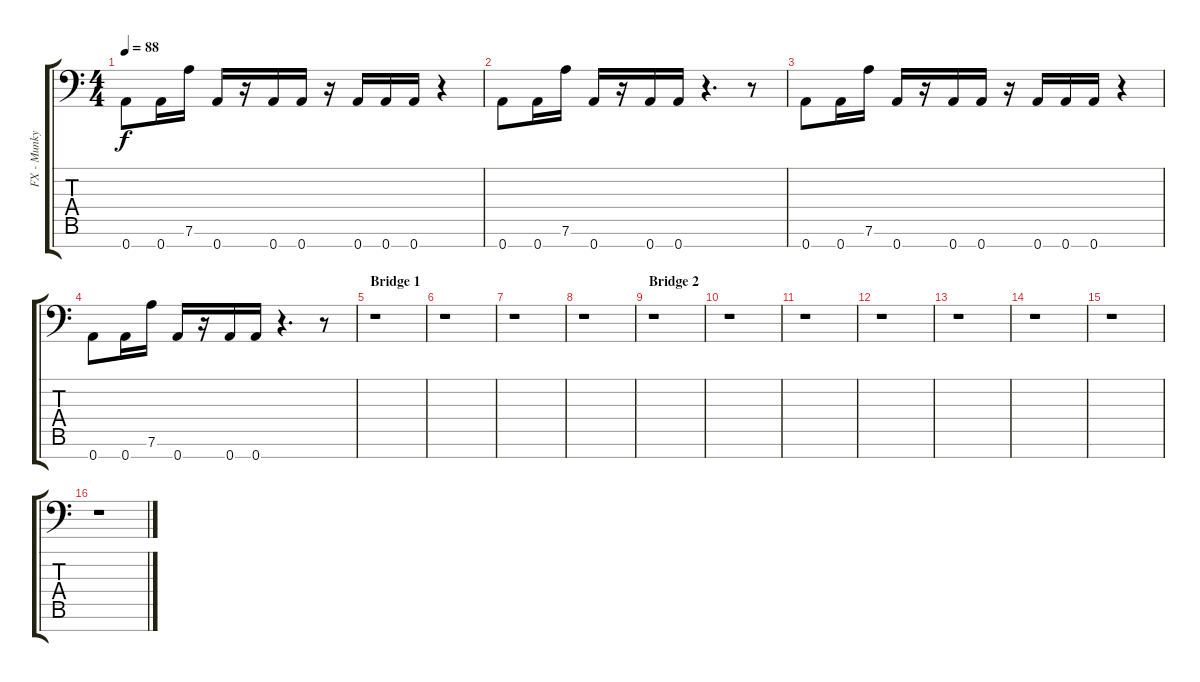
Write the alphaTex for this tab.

\track ("FX - Munky Fills" "FX - Munky") {instrument distortionguitar}
\staff {score tabs}
\tuning (D4 A3 F3 C3 G2 D2 A1) {hide}
\ts (4 4)
\tempo 88
\clef f4
\ks c
0.7.8{dy f} 0.7.16 7.6.16 0.7.16 r.16 0.7.16 0.7.16 r.16 0.7.16 0.7.16 0.7.16 r.4 |
0.7.8 0.7.16 7.6.16 0.7.16 r.16 0.7.16 0.7.16 r.4{d} r.8 |
0.7.8 0.7.16 7.6.16 0.7.16 r.16 0.7.16 0.7.16 r.16 0.7.16 0.7.16 0.7.16 r.4 |
0.7.8 0.7.16 7.6.16 0.7.16 r.16 0.7.16 0.7.16 r.4{d} r.8 |
\section ("" "Bridge 1")
r.1 |
r.1 |
r.1 |
r.1 |
\section ("" "Bridge 2")
r.1 |
r.1 |
r.1 |
r.1 |
r.1 |
r.1 |
r.1 |
r.1
